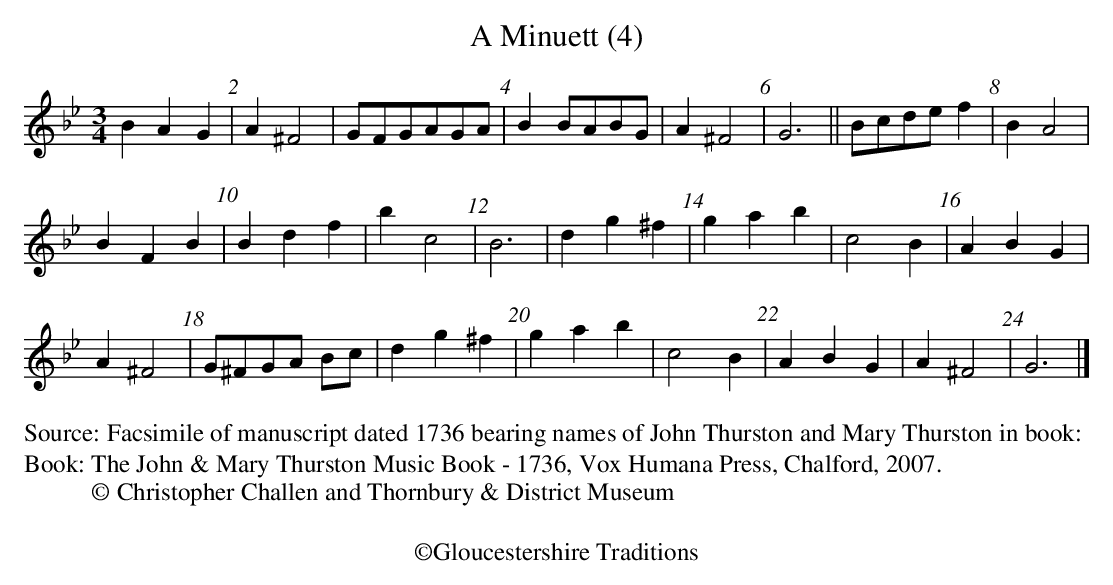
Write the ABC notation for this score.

X:1
T:Minuett (4), A
L:1/4
M:3/4
K:Gm
B A G | A ^F2 | G/F/G/A/G/A/ | B B/A/B/G/ | A ^F2 | G3 || B/c/d/e/ f | B A2 |
B F B | B d f | b c2 | B3 | d g ^f | g a b | c2 B | A B G |
A ^F2 | G/^F/G/A/ B/c/ | d g ^f | g a b | c2 B |A B G | A ^F2 | G3 |]
